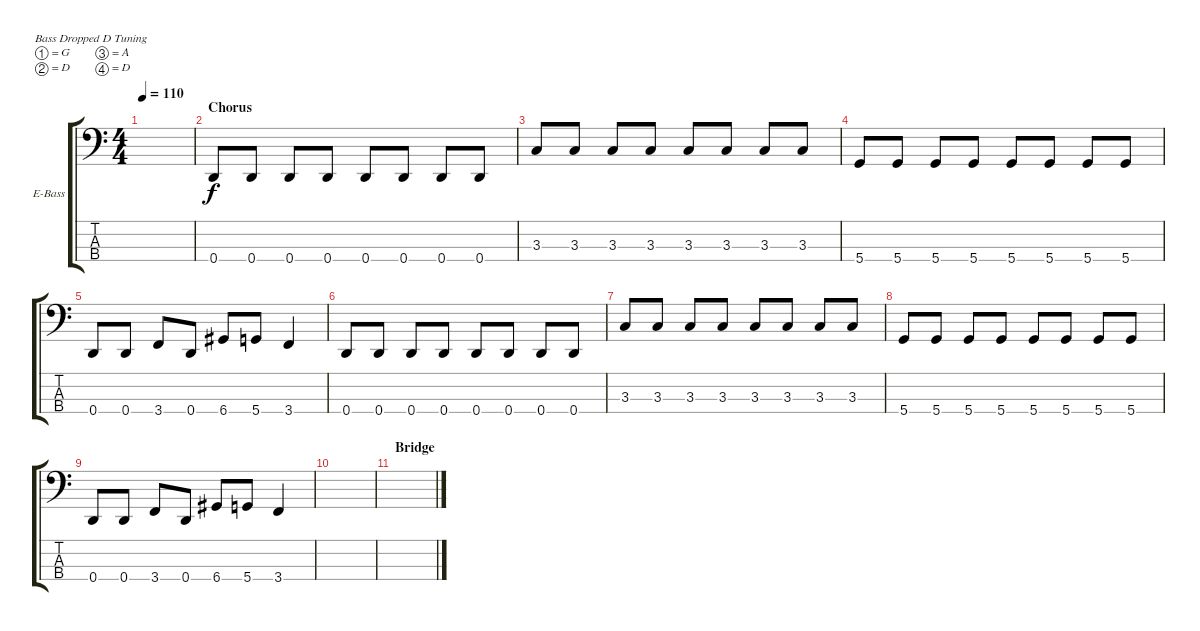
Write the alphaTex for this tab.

\bracketExtendMode groupsimilarinstruments
\firstSystemTrackNameOrientation horizontal
\otherSystemsTrackNameOrientation horizontal
\track ("Electric Bass" "E-Bass") {instrument electricbassfinger}
\staff {score tabs}
\tuning (G2 D2 A1 D1)
\ts (4 4)
\tempo 110
\clef f4
\ks c
|
\section ("" "Chorus")
0.4.8 0.4.8 0.4.8 0.4.8 0.4.8 0.4.8 0.4.8 0.4.8 |
3.3.8 3.3.8 3.3.8 3.3.8 3.3.8 3.3.8 3.3.8 3.3.8 |
5.4.8 5.4.8 5.4.8 5.4.8 5.4.8 5.4.8 5.4.8 5.4.8 |
0.4.8 0.4.8 3.4.8 0.4.8 6.4.8 5.4.8 3.4.4 |
0.4.8 0.4.8 0.4.8 0.4.8 0.4.8 0.4.8 0.4.8 0.4.8 |
3.3.8 3.3.8 3.3.8 3.3.8 3.3.8 3.3.8 3.3.8 3.3.8 |
5.4.8 5.4.8 5.4.8 5.4.8 5.4.8 5.4.8 5.4.8 5.4.8 |
0.4.8 0.4.8 3.4.8 0.4.8 6.4.8 5.4.8 3.4.4 |
|
\section ("" "Bridge")
